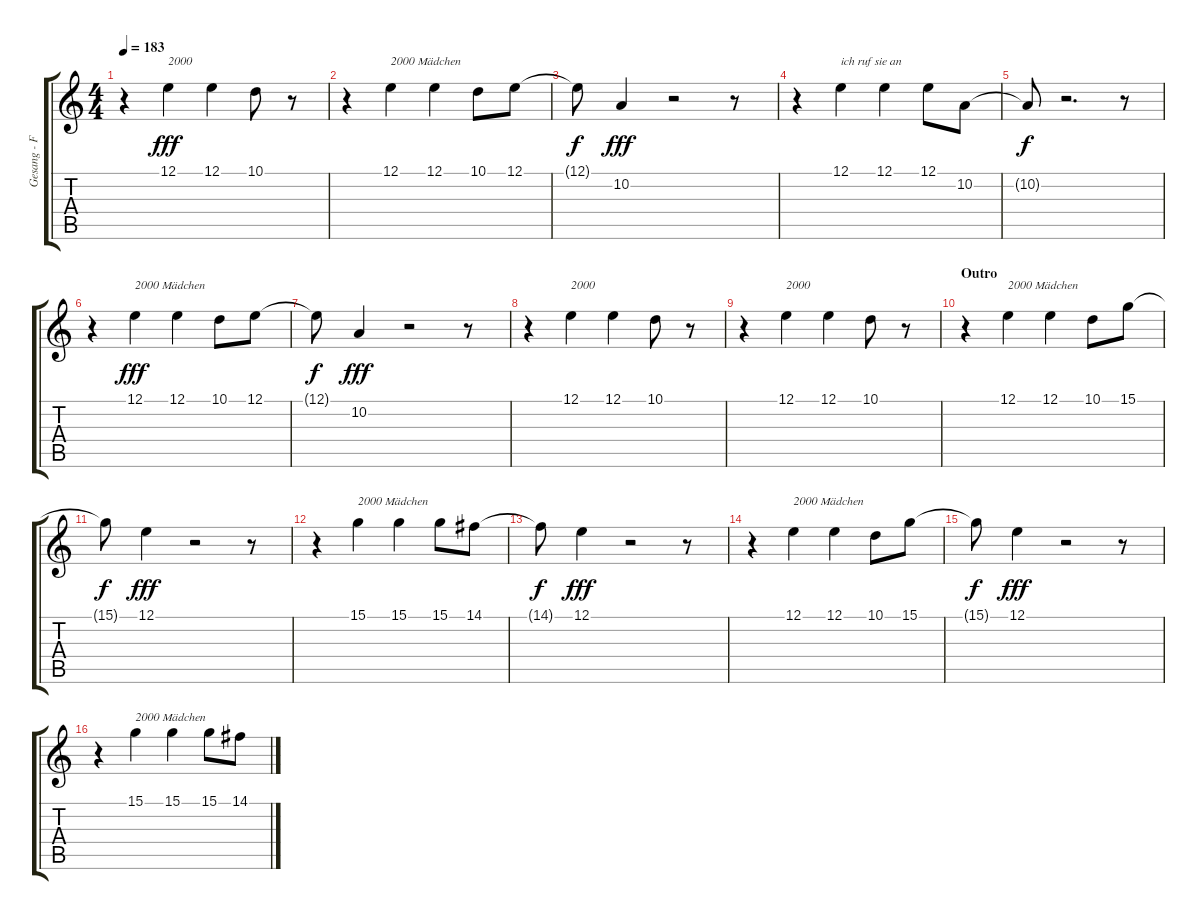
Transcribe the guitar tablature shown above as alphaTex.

\track ("Gesang - Farin Urlaub" "Gesang - F") {instrument lead8bassandlead}
\staff {score tabs}
\tuning (E4 B3 G3 D3 A2 D2) {hide}
\ts (4 4)
\tempo 183
\clef g2
\ks c
r.4{dy fff} 12.1.4{txt "2000"} 12.1.4 10.1.8 r.8 |
r.4 12.1.4{txt "2000 Mädchen"} 12.1.4 10.1.8 12.1.8 |
12.1{t}.8{dy f} 10.2.4{dy fff} r.2 r.8 |
r.4 12.1.4{txt "ich ruf sie an"} 12.1.4 12.1.8 10.2.8 |
10.2{t}.8{dy f} r.2{d} r.8 |
r.4 12.1.4{txt "2000 Mädchen" dy fff} 12.1.4 10.1.8 12.1.8 |
12.1{t}.8{dy f} 10.2.4{dy fff} r.2 r.8 |
r.4 12.1.4{txt "2000"} 12.1.4 10.1.8 r.8 |
r.4 12.1.4{txt "2000"} 12.1.4 10.1.8 r.8 |
\section ("" "Outro")
r.4 12.1.4{txt "2000 Mädchen"} 12.1.4 10.1.8 15.1.8 |
15.1{t}.8{dy f} 12.1.4{dy fff} r.2 r.8 |
r.4 15.1.4{txt "2000 Mädchen"} 15.1.4 15.1.8 14.1.8 |
14.1{t}.8{dy f} 12.1.4{dy fff} r.2 r.8 |
r.4 12.1.4{txt "2000 Mädchen"} 12.1.4 10.1.8 15.1.8 |
15.1{t}.8{dy f} 12.1.4{dy fff} r.2 r.8 |
r.4 15.1.4{txt "2000 Mädchen"} 15.1.4 15.1.8 14.1.8
